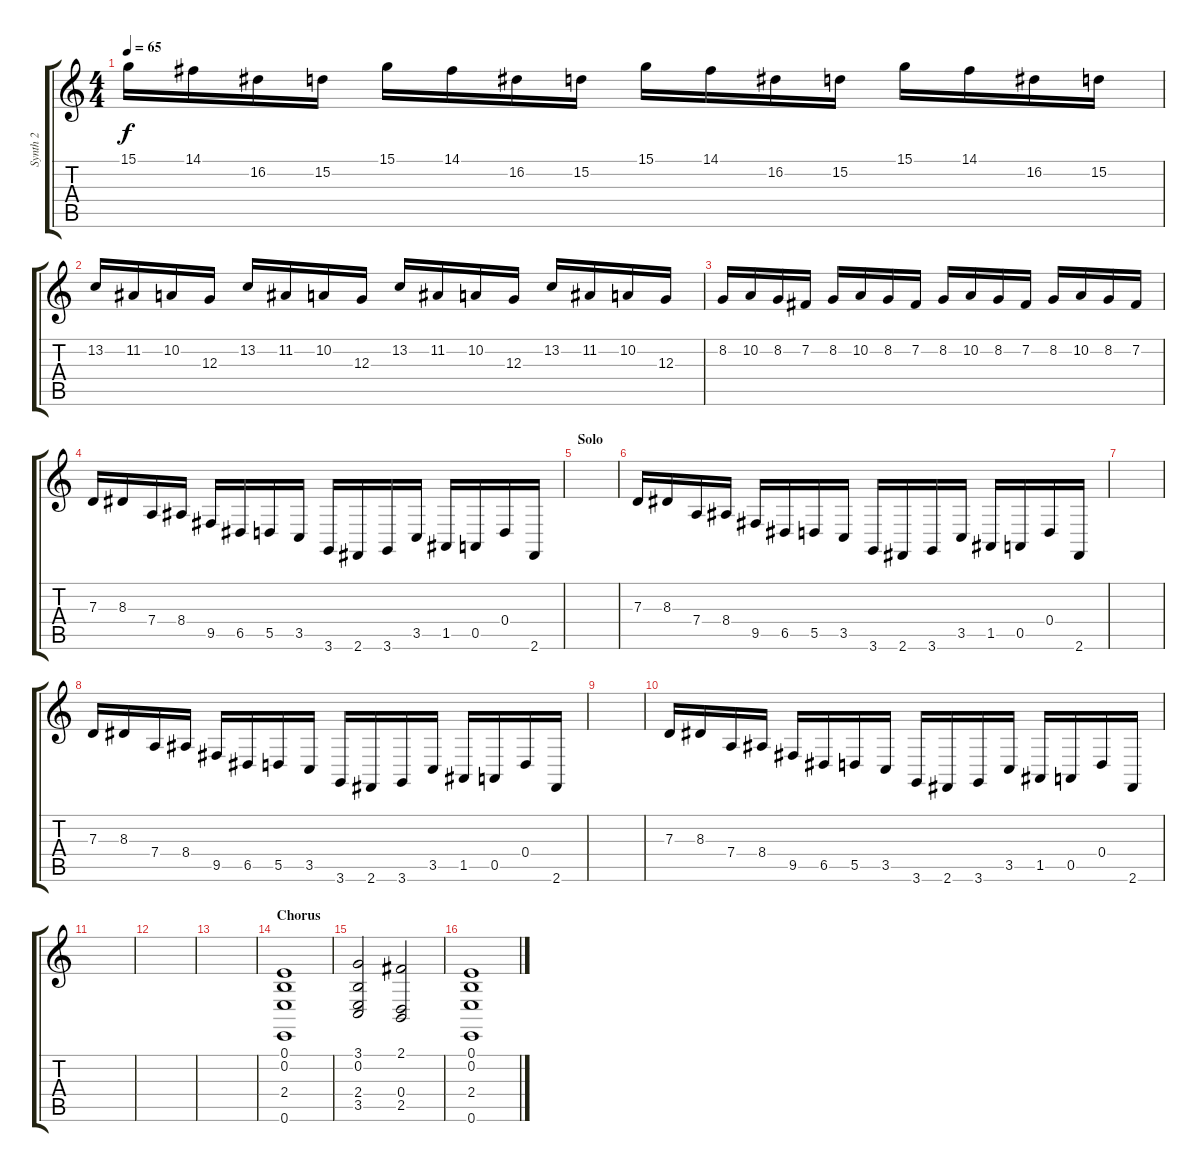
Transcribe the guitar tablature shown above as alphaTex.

\track ("Synth 2" "Synth 2") {instrument stringensemble1}
\staff {score tabs}
\tuning (E4 B3 G3 D3 A2 E2) {hide}
\ts (4 4)
\tempo 65
\clef g2
\ks c
15.1.16{dy f} 14.1.16 16.2.16 15.2.16 15.1.16 14.1.16 16.2.16 15.2.16 15.1.16 14.1.16 16.2.16 15.2.16 15.1.16 14.1.16 16.2.16 15.2.16 |
13.2.16 11.2.16 10.2.16 12.3.16 13.2.16 11.2.16 10.2.16 12.3.16 13.2.16 11.2.16 10.2.16 12.3.16 13.2.16 11.2.16 10.2.16 12.3.16 |
8.2.16 10.2.16 8.2.16 7.2.16 8.2.16 10.2.16 8.2.16 7.2.16 8.2.16 10.2.16 8.2.16 7.2.16 8.2.16 10.2.16 8.2.16 7.2.16 |
7.3.16 8.3.16 7.4.16 8.4.16 9.5.16 6.5.16 5.5.16 3.5.16 3.6.16 2.6.16 3.6.16 3.5.16 1.5.16 0.5.16 0.4.16 2.6.16 |
\section ("" "Solo")
|
7.3.16{instrument lead1square} 8.3.16 7.4.16 8.4.16 9.5.16 6.5.16 5.5.16 3.5.16 3.6.16 2.6.16 3.6.16 3.5.16 1.5.16 0.5.16 0.4.16 2.6.16 |
|
7.3.16 8.3.16 7.4.16 8.4.16 9.5.16 6.5.16 5.5.16 3.5.16 3.6.16 2.6.16 3.6.16 3.5.16 1.5.16 0.5.16 0.4.16 2.6.16 |
|
7.3.16 8.3.16 7.4.16 8.4.16 9.5.16 6.5.16 5.5.16 3.5.16 3.6.16 2.6.16 3.6.16 3.5.16 1.5.16 0.5.16 0.4.16 2.6.16 |
|
|
|
\section ("" "Chorus")
(0.1 0.2 2.4 0.6).1{instrument stringensemble1} |
(3.1 0.2 2.4 3.5).2 (2.1 0.4 2.5).2 |
(0.1 0.2 2.4 0.6).1
